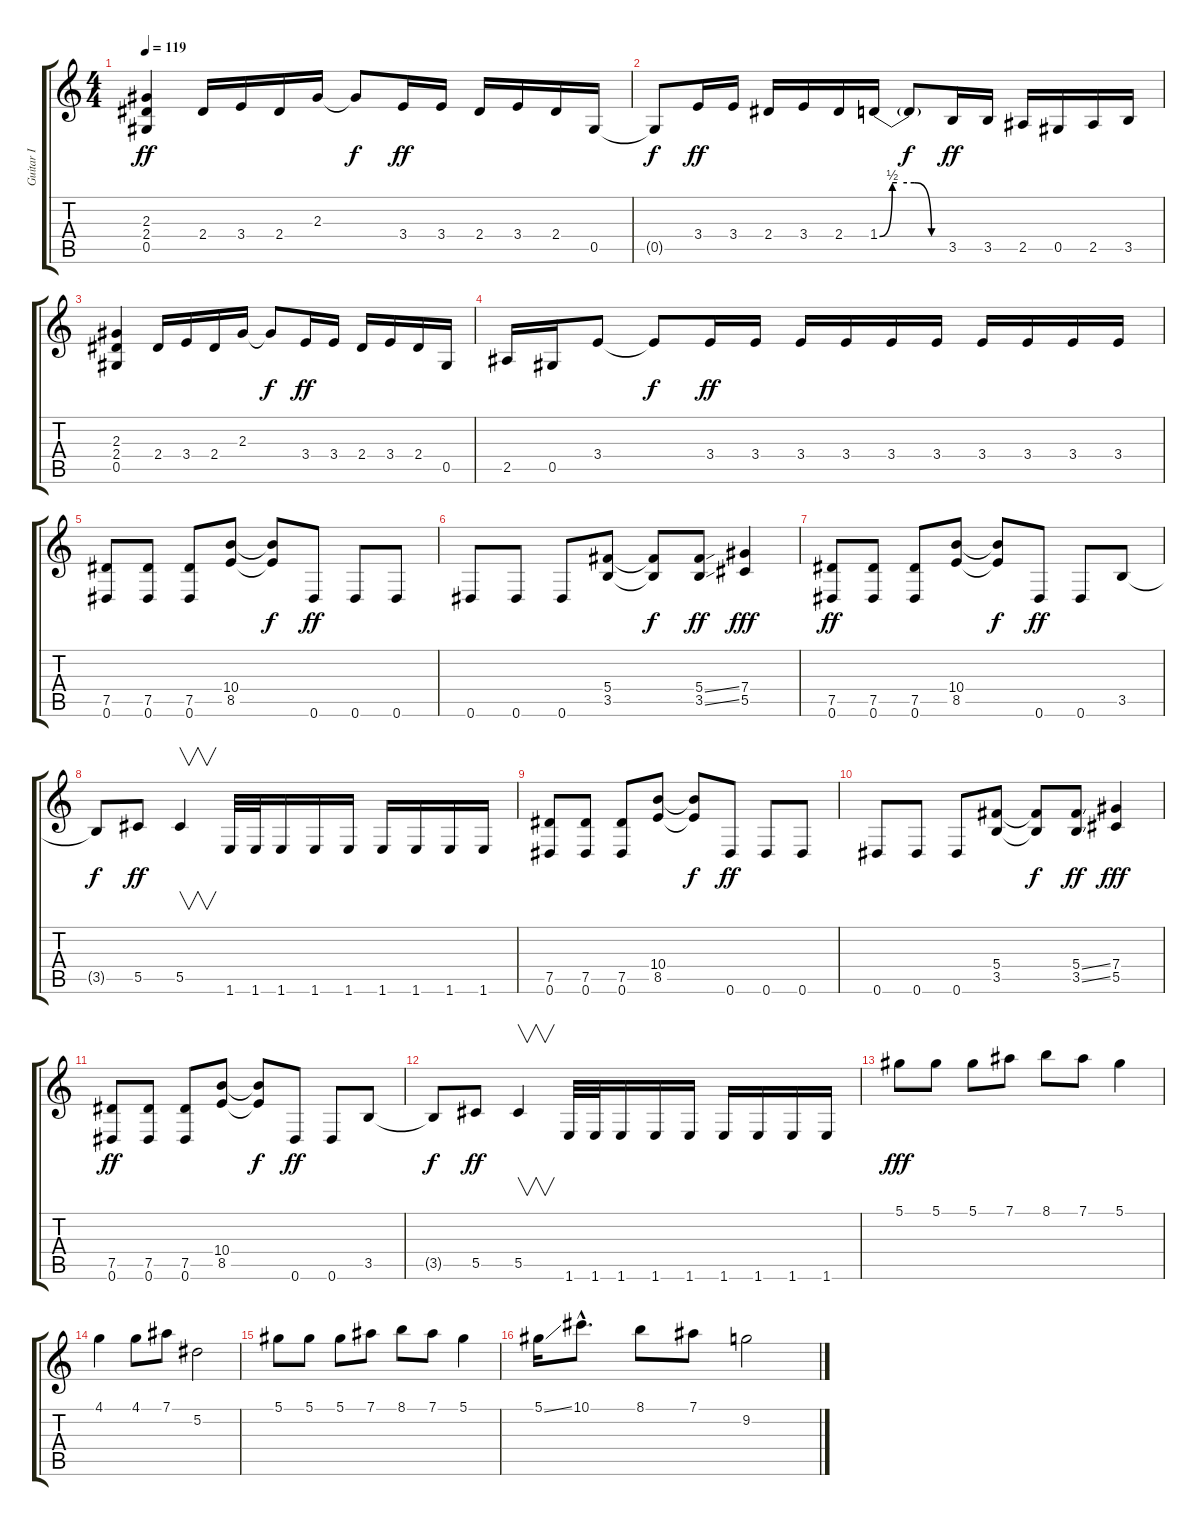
\track ("Guitar I" "Guitar I") {instrument distortionguitar}
\staff {score tabs}
\tuning (Eb4 Bb3 Gb3 Db3 Ab2 Eb2) {hide}
\ts (4 4)
\tempo 119
\clef g2
\ks c
(2.3 2.4 0.5).4{dy ff} 2.4.16 3.4.16 2.4.16 2.3.16 2.3{t}.8{dy f} 3.4.16{dy ff} 3.4.16 2.4.16 3.4.16 2.4.16 0.5.16 |
0.5{t}.8{dy f} 3.4.16{dy ff} 3.4.16 2.4.16 3.4.16 2.4.16 1.4{be (custom 0 0 11 2 15 2 30 2 45 0 60 0)}.16 1.4{t}.8{dy f} 3.5.16{dy ff} 3.5.16 2.5.16 0.5.16 2.5.16 3.5.16 |
(2.3 2.4 0.5).4 2.4.16 3.4.16 2.4.16 2.3.16 2.3{t}.8{dy f} 3.4.16{dy ff} 3.4.16 2.4.16 3.4.16 2.4.16 0.5.16 |
2.5.16 0.5.16 3.4.8 3.4{t}.8{dy f} 3.4.16{dy ff} 3.4.16 3.4.16 3.4.16 3.4.16 3.4.16 3.4.16 3.4.16 3.4.16 3.4.16 |
(7.5 0.6).8 (7.5 0.6).8 (7.5 0.6).8 (10.4 8.5).8 (10.4{t} 8.5{t}).8{dy f} 0.6.8{dy ff} 0.6.8 0.6.8 |
0.6.8 0.6.8 0.6.8 (5.4 3.5).8 (5.4{t} 3.5{t}).8{dy f} (5.4{ss} 3.5{ss}).8{dy ff} (7.4 5.5).4{dy fff} |
(7.5 0.6).8{dy ff} (7.5 0.6).8 (7.5 0.6).8 (10.4 8.5).8 (10.4{t} 8.5{t}).8{dy f} 0.6.8{dy ff} 0.6.8 3.5.8 |
3.5{t}.8{dy f} 5.5.8{dy ff} 5.5.4{v} 1.6.32 1.6.32 1.6.16 1.6.16 1.6.16 1.6.16 1.6.16 1.6.16 1.6.16 |
(7.5 0.6).8 (7.5 0.6).8 (7.5 0.6).8 (10.4 8.5).8 (10.4{t} 8.5{t}).8{dy f} 0.6.8{dy ff} 0.6.8 0.6.8 |
0.6.8 0.6.8 0.6.8 (5.4 3.5).8 (5.4{t} 3.5{t}).8{dy f} (5.4{ss} 3.5{ss}).8{dy ff} (7.4 5.5).4{dy fff} |
(7.5 0.6).8{dy ff} (7.5 0.6).8 (7.5 0.6).8 (10.4 8.5).8 (10.4{t} 8.5{t}).8{dy f} 0.6.8{dy ff} 0.6.8 3.5.8 |
3.5{t}.8{dy f} 5.5.8{dy ff} 5.5.4{v} 1.6.32 1.6.32 1.6.16 1.6.16 1.6.16 1.6.16 1.6.16 1.6.16 1.6.16 |
5.1.8{dy fff instrument acousticguitarnylon} 5.1.8 5.1.8 7.1.8 8.1.8 7.1.8 5.1.4 |
4.1.4{instrument acousticguitarnylon} 4.1.8 7.1.8 5.2.2 |
5.1.8{instrument acousticguitarnylon} 5.1.8 5.1.8 7.1.8 8.1.8 7.1.8 5.1.4 |
5.1{ss}.16{instrument acousticguitarnylon} 10.1{hac}.8{d instrument acousticguitarnylon} 8.1.8 7.1.8 9.2.2
